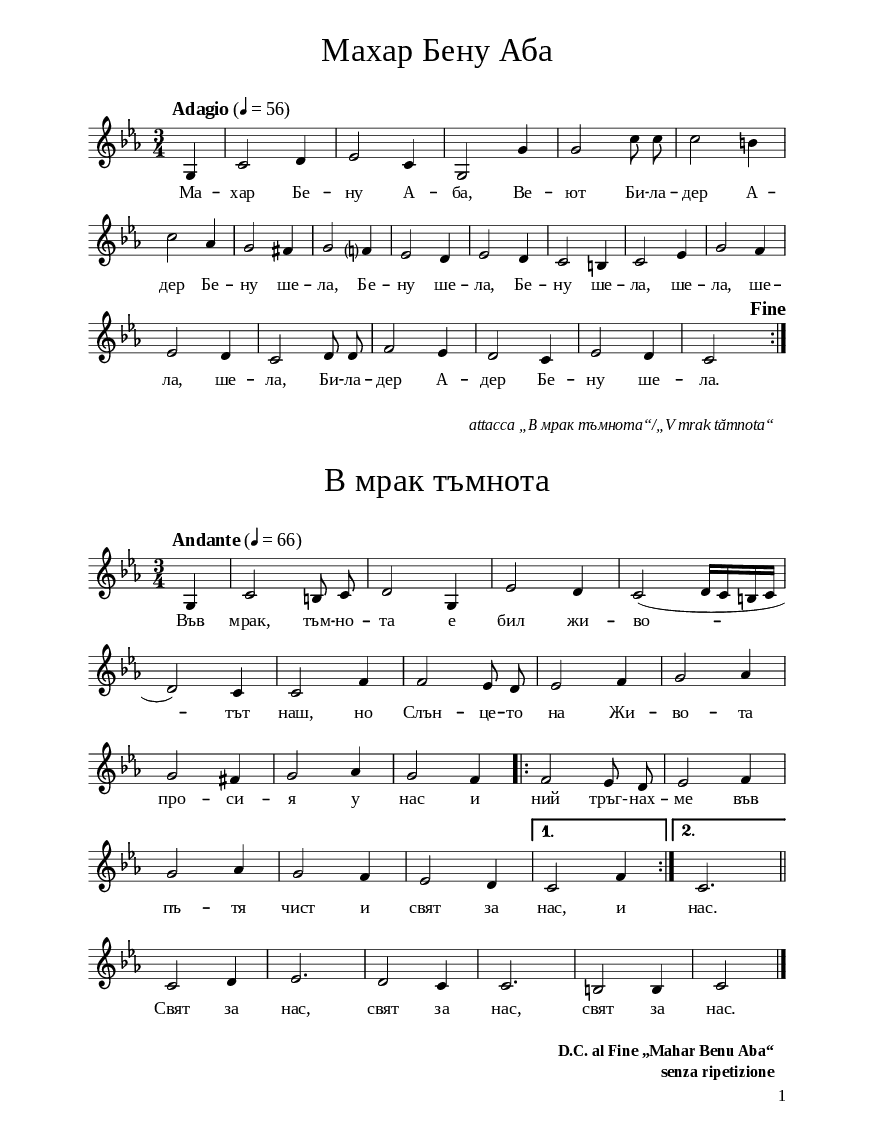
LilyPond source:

\version "2.24.2"

% include paper part and global functions
\include "include/globals.ily"

\bookpart {
  \label #'ref080
  \tocItem \markup "Махар Бену Аба"
  \paper {
    print-all-headers = ##t
    print-page-number = ##t
    print-first-page-number = ##t

    % put page numbers on the bottom
    oddHeaderMarkup = \markup ""
    evenHeaderMarkup = \markup ""
    oddFooterMarkup = \markup
    \fill-line {
      ""
      \if \should-print-page-number \fromproperty #'page:page-number-string
    }
    evenFooterMarkup = \markup
    \fill-line {
      \if \should-print-page-number \fromproperty #'page:page-number-string
      ""
    }

    left-margin = 1.5\cm
    right-margin = 1.5\cm
    top-margin = 1.6\cm
    bottom-margin = 1.2\cm
    ragged-bottom = ##t % do not spread the staves to fill the whole vertical space

    % change distance between staves
    system-system-spacing =
    #'((basic-distance . 9.5)
       (minimum-distance . 6)
       (padding . 1)
       (stretchability . 12))
  }
  \score {
    \include "include/score-layout.ily"

    \new Voice \relative c' {
      \clef treble
      \key c \minor
      \time 3/4
      \tempoFunc "Adagio" 4 "56"

      \autoBeamOff

      \partial 4

      \repeat volta 2 {
        g4 | c2 d4 | es2 c 4 |  g2 g'4 | g2 c8 c8 | c2 b4 |\break  c2 as4 |


        g2 fis4 |g2 f?4 | es2 d4 |  es2 d4 | c2 b4 | c2 es4 | g2 f4 | \break

        es2 d4 | c2 d8 d | f2 es4 | d2 c4 | es2 d4 | \tempo "          Fine" c2
      }

    }

    \addlyrics {
      Ма -- хар Бе -- ну А -- ба, Ве -- ют
      Би -- ла -- дер А -- дер Бе -- ну ше -- ла,
      Бе -- ну ше -- ла, Бе -- ну ше -- ла,
      ше -- ла, ше -- ла, ше -- ла,
      Би -- ла -- дер А -- дер Бе -- ну ше -- ла.
    }

    \header {
      title = \titleFunc "Махар Бену Аба" "Mahar Benu Aba"
    }

    \midi{}

  } % score

  \markup \italic \dc-one-nobold "attacca „В мрак тъмнота“/„V mrak tămnota“"

  \label #'ref080_1
  \tocItem \markup "В мрак тъмнота"


  \score {
    \include "include/score-layout.ily"
    \new Voice \absolute {
      \clef treble
      \key c \minor
      \time 3/4
      \tempoFunc "Andante" 4 "66"

      \partial 4

      g4  | c'2 \autoBeamOff b8 c' | \autoBeamOn d'2 g4 | es'2 d'4 |  c'2 ( d'16 c' b c'  | \break

      d'2 ) c'4 | c'2 f'4 |  \autoBeamOff f'2 es'8 d' | es'2 f'4 | g'2 as'4 |\break

      g'2 fis'4 | g'2 as'4 | g'2 f'4 |   \repeat volta 2 {
        f'2 es'8 d' |  es'2 f'4 | \break

        g'2 as'4 | g'2 f'4 | es'2 d'4
      }  \alternative { { c'2 f'4 } {  c'2. } } \bar "||"  \break  |

      c'2 d'4 |  es'2. |  d'2 c'4 | c'2. | b2 b4 | c'2  \bar "|."
    }

    \addlyrics {
      Във мрак, тъм
      -- но -- та е бил жи -- во -- тът наш, но Слън
      -- це -- то на Жи -- во -- та про -- си -- я у
      нас и ний "тръг-" -- нах -- ме във пъ -- тя чист
      и свят за нас, и нас. Свят за нас, свят за
      нас, свят за нас.
    }

    \header {
      title = \titleFunc "В мрак тъмнота" "V mrak tămnota"
    }

    \midi{}

  }

  \markup \dc-two "D.C. al Fine „Mahar Benu Aba“" "senza ripetizione"


} % bookpart
